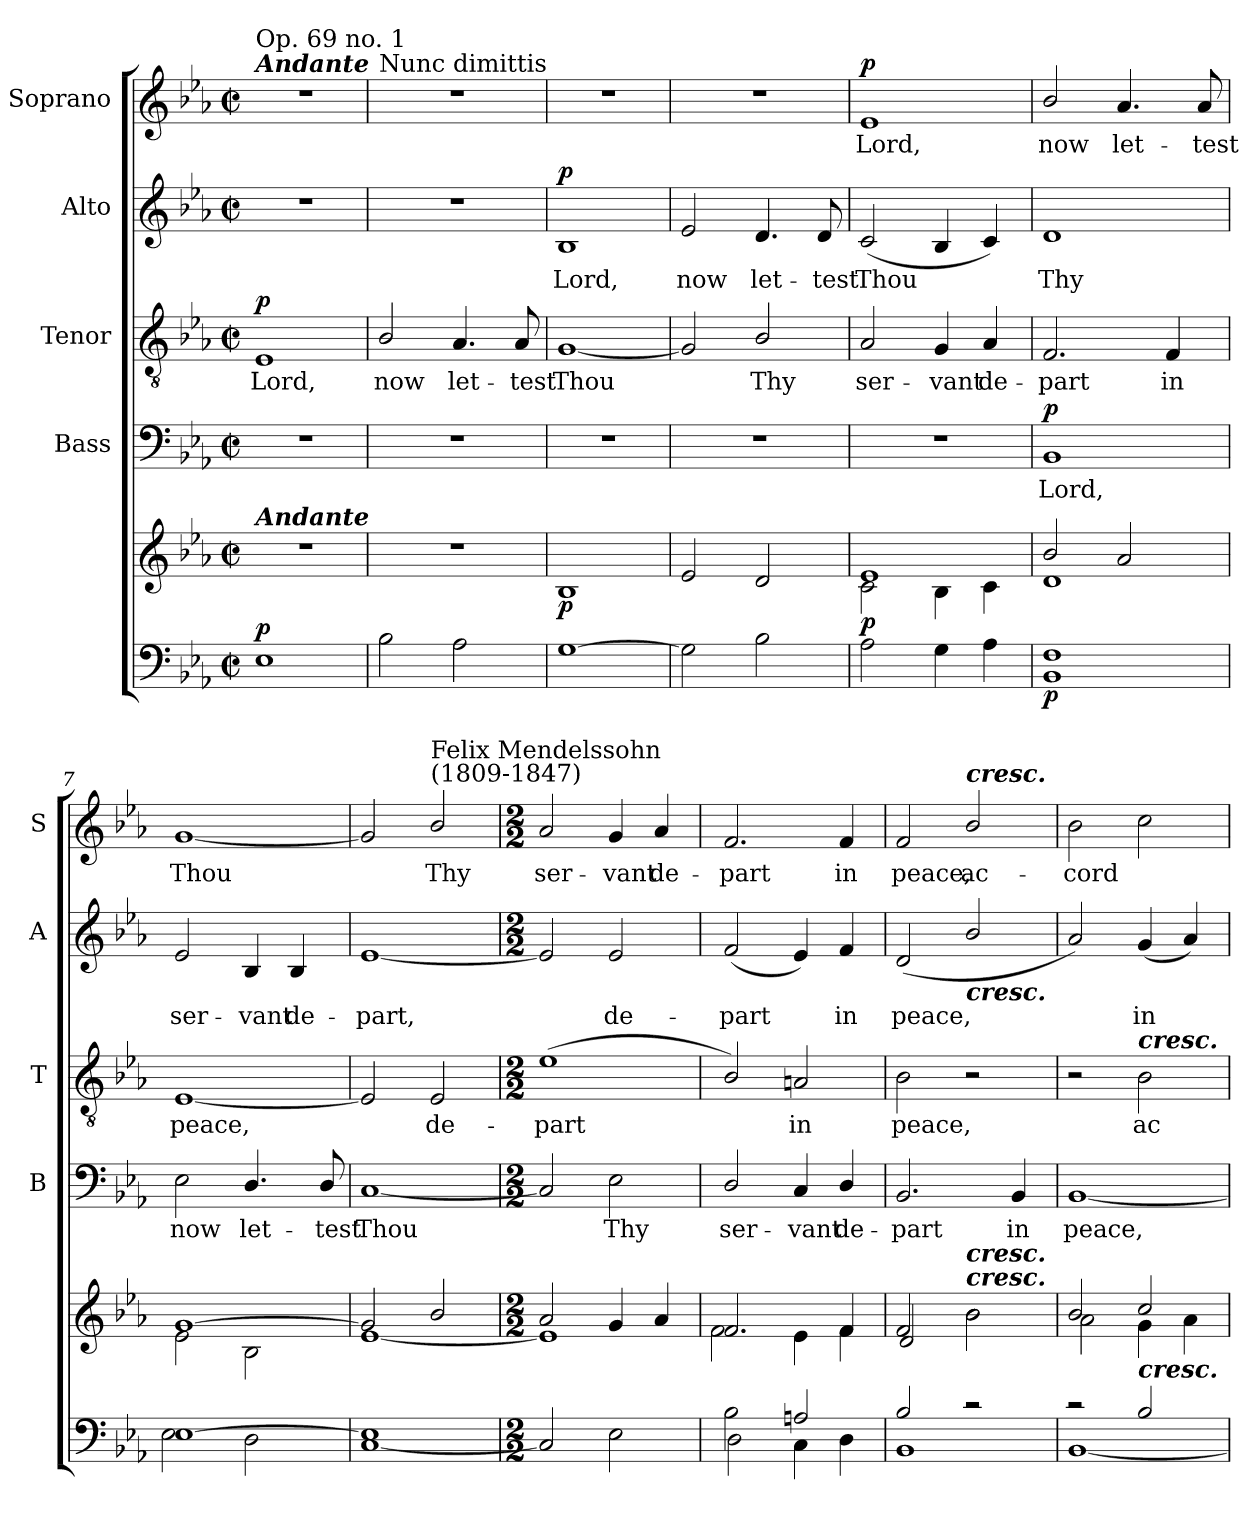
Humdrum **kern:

**kern	**kern	**dynam	**kern	**text	**dynam	**kern	**text	**dynam	**kern	**text	**dynam	**kern	**text	**dynam
*part5	*part5	*part5	*part4	*part4	*part4	*part3	*part3	*part3	*part2	*part2	*part2	*part1	*part1	*part1
*staff6	*staff5	*staff5/6	*staff4	*staff4	*staff4	*staff3	*staff3	*staff3	*staff2	*staff2	*staff2	*staff1	*staff1	*staff1
*	*	*	*I"Bass	*	*	*I"Tenor	*	*	*I"Alto	*	*	*I"Soprano	*	*
*	*	*	*I'B	*	*	*I'T	*	*	*I'A	*	*	*I'S	*	*
*clefF4	*clefG2	*	*clefF4	*	*	*clefGv2	*	*	*clefG2	*	*	*clefG2	*	*
*k[b-e-a-]	*k[b-e-a-]	*	*k[b-e-a-]	*	*	*k[b-e-a-]	*	*	*k[b-e-a-]	*	*	*k[b-e-a-]	*	*
*E-:	*E-:	*	*E-:	*	*	*E-:	*	*	*E-:	*	*	*E-:	*	*
*M2/2	*M2/2	*	*M2/2	*	*	*M2/2	*	*	*M2/2	*	*	*M2/2	*	*
*met(c|)	*met(c|)	*	*met(c|)	*	*	*met(c|)	*	*	*met(c|)	*	*	*met(c|)	*	*
=1	=1	=1	=1	=1	=1	=1	=1	=1	=1	=1	=1	=1	=1	=1
*^	*	*	*	*	*	*	*	*	*	*	*	*	*	*
!	!	!	!	!	!	!	!	!	!	!	!	!	!LO:TX:a:Bi:t=Andante	!	!
!	!	!	!	!	!	!	!	!	!	!	!	!	!LO:TX:a:t=Op. 69 no. 1	!	!
!	!	!LO:TX:a:Bi:t=Andante	!	!	!	!	!	!	!	!	!	!	!	!	!
!	!	!	!LO:DY:a=2	!	!	!	!	!LO:LY:b	!LO:DY:b	!	!	!	!	!	!
1E-	1ryy	1r	p	1r	.	.	1E-	Lord,	p	1r	.	.	1r	.	.
=2	=2	=2	=2	=2	=2	=2	=2	=2	=2	=2	=2	=2	=2	=2	=2
!	!	!	!	!	!	!	!	!	!	!	!	!	!LO:TX:a:t=Nunc dimittis	!	!
!	!	!	!	!	!	!	!	!LO:LY:b	!	!	!	!	!	!	!
2B-\	1ryy	1r	.	1r	.	.	2B-/	now	.	1r	.	.	1r	.	.
!	!	!	!	!	!	!	!	!LO:LY:b	!	!	!	!	!	!	!
2A-\	.	.	.	.	.	.	4.A-/	let-	.	.	.	.	.	.	.
!	!	!	!	!	!	!	!	!LO:LY:b	!	!	!	!	!	!	!
.	.	.	.	.	.	.	8A-/	-test	.	.	.	.	.	.	.
=3	=3	=3	=3	=3	=3	=3	=3	=3	=3	=3	=3	=3	=3	=3	=3
*	*	*^	*	*	*	*	*	*	*	*	*	*	*	*	*
!	!	!	!	!LO:DY:b	!	!	!	!	!LO:LY:b	!	!	!LO:LY:b	!LO:DY:b	!	!	!
[1G	1ryy	1ryy	1B-	p	1r	.	.	[1G	Thou	.	1B-	Lord,	p	1r	.	.
=4	=4	=4	=4	=4	=4	=4	=4	=4	=4	=4	=4	=4	=4	=4	=4	=4
!	!	!	!	!	!	!	!	!	!	!	!	!LO:LY:b	!	!	!	!
2G\]	1ryy	1ryy	2e-/	.	1r	.	.	2G/]	.	.	2e-/	now	.	1r	.	.
!	!	!	!	!	!	!	!	!	!LO:LY:b	!	!	!LO:LY:b	!	!	!	!
2B-\	.	.	2d/	.	.	.	.	2B-/	Thy	.	4.d/	let-	.	.	.	.
!	!	!	!	!	!	!	!	!	!	!	!	!LO:LY:b	!	!	!	!
.	.	.	.	.	.	.	.	.	.	.	8d/	-test	.	.	.	.
=5	=5	=5	=5	=5	=5	=5	=5	=5	=5	=5	=5	=5	=5	=5	=5	=5
!	!	!	!	!LO:DY:b	!	!	!	!	!LO:LY:b	!	!	!LO:LY:b	!	!	!LO:LY:b	!LO:DY:b
2A-\	1ryy	1e-	2c\	p	1r	.	.	2A-/	ser-	.	(<2c/	Thou	.	1e-	Lord,	p
!	!	!	!	!	!	!	!	!	!LO:LY:b	!	!	!	!	!	!	!
4G\	.	.	4B-\	.	.	.	.	4G/	-vant	.	4B-/	.	.	.	.	.
!	!	!	!	!	!	!	!	!	!LO:LY:b	!	!	!	!	!	!	!
4A-\	.	.	4c\	.	.	.	.	4A-/	de-	.	4c/)	.	.	.	.	.
=6	=6	=6	=6	=6	=6	=6	=6	=6	=6	=6	=6	=6	=6	=6	=6	=6
!	!	!	!	!LO:DY:b=2	!	!LO:LY:b	!LO:DY:b	!	!LO:LY:b	!	!	!LO:LY:b	!	!	!LO:LY:b	!
1F	1BB-	2b-/	1d	p	1BB-	Lord,	p	2.F/	-part	.	1d	Thy	.	2b-/	now	.
!	!	!	!	!	!	!	!	!	!	!	!	!	!	!	!LO:LY:b	!
.	.	2a-/	.	.	.	.	.	.	.	.	.	.	.	4.a-/	let-	.
!	!	!	!	!	!	!	!	!	!LO:LY:b	!	!	!	!	!	!	!
.	.	.	.	.	.	.	.	4F/	in	.	.	.	.	.	.	.
!	!	!	!	!	!	!	!	!	!	!	!	!	!	!	!LO:LY:b	!
.	.	.	.	.	.	.	.	.	.	.	.	.	.	8a-/	-test	.
=7	=7	=7	=7	=7	=7	=7	=7	=7	=7	=7	=7	=7	=7	=7	=7	=7
!	!	!	!	!	!	!LO:LY:b	!	!	!LO:LY:b	!	!	!LO:LY:b	!	!	!LO:LY:b	!
[>1E-	2E-\	[>1g	2e-\	.	2E-\	now	.	[1E-	peace,	.	2e-/	ser-	.	[1g	Thou	.
!	!	!	!	!	!	!LO:LY:b	!	!	!	!	!	!LO:LY:b	!	!	!	!
.	2D\	.	2B-\	.	4.D/	let-	.	.	.	.	4B-/	-vant	.	.	.	.
!	!	!	!	!	!	!	!	!	!	!	!	!LO:LY:b	!	!	!	!
.	.	.	.	.	.	.	.	.	.	.	4B-/	de-	.	.	.	.
!	!	!	!	!	!	!LO:LY:b	!	!	!	!	!	!	!	!	!	!
.	.	.	.	.	8D/	-test	.	.	.	.	.	.	.	.	.	.
=8	=8	=8	=8	=8	=8	=8	=8	=8	=8	=8	=8	=8	=8	=8	=8	=8
!	!	!	!	!	!	!LO:LY:b	!	!	!	!	!	!LO:LY:b	!	!	!	!
1E-]	[<1C	2g/]	[<1e-	.	[1C	Thou	.	2E-/]	.	.	[1e-	-part,	.	2g/]	.	.
!	!	!	!	!	!	!	!	!	!	!	!	!	!	!LO:TX:a:t=Felix Mendelssohn\n(1809-1847)	!	!
!	!	!	!	!	!	!	!	!	!LO:LY:b	!	!	!	!	!	!LO:LY:b	!
.	.	2b-/	.	.	.	.	.	2E-/	de-	.	.	.	.	2b-/	Thy	.
!!LO:LB:g=z
=9	=9	=9	=9	=9	=9	=9	=9	=9	=9	=9	=9	=9	=9	=9	=9	=9
*M2/2	*	*M2/2	*	*	*M2/2	*	*	*M2/2	*	*	*M2/2	*	*	*M2/2	*	*
!	!	!	!	!	!	!	!	!	!LO:LY:b	!	!	!	!	!	!LO:LY:b	!
1ryy	2C/]	2a-/	1e-]	.	2C/]	.	.	(<1e-	-part	.	2e-/]	.	.	2a-/	ser-	.
!	!	!	!	!	!	!LO:LY:b	!	!	!	!	!	!LO:LY:b	!	!	!LO:LY:b	!
.	2E-\	4g/	.	.	2E-\	Thy	.	.	.	.	2e-/	de-	.	4g/	-vant	.
!	!	!	!	!	!	!	!	!	!	!	!	!	!	!	!LO:LY:b	!
.	.	4a-/	.	.	.	.	.	.	.	.	.	.	.	4a-/	de-	.
=10	=10	=10	=10	=10	=10	=10	=10	=10	=10	=10	=10	=10	=10	=10	=10	=10
!	!	!	!	!	!	!LO:LY:b	!	!	!	!	!	!LO:LY:b	!	!	!LO:LY:b	!
2B-\	2D\	2.f/	2f\	.	2D/	ser-	.	2B-/)	.	.	(<2f/	-part	.	2.f/	-part	.
!	!	!	!	!	!	!LO:LY:b	!	!	!LO:LY:b	!	!	!	!	!	!	!
2An/	4C\	.	4e-\	.	4C/	-vant	.	2An/	in	.	4e-/)	.	.	.	.	.
!	!	!	!	!	!	!LO:LY:b	!	!	!	!	!	!LO:LY:b	!	!	!LO:LY:b	!
.	4D\	4f/	4f\	.	4D/	de-	.	.	.	.	4f/	in	.	4f/	in	.
=11	=11	=11	=11	=11	=11	=11	=11	=11	=11	=11	=11	=11	=11	=11	=11	=11
!	!	!	!	!	!	!LO:LY:b	!	!	!LO:LY:b	!	!	!LO:LY:b	!	!	!LO:LY:b	!
2B-/	1BB-	2f/	2d/	.	2.BB-/	-part	.	2B-\	peace,	.	(<2d/	peace,	.	2f/	peace,	.
!	!	!	!	!	!	!	!	!	!	!	!	!	!	!LO:TX:a:Bi:t=cresc.	!	!
!	!	!	!	!	!	!	!	!	!	!	!LO:TX:b:Bi:t=cresc.	!	!	!	!	!
!	!	!LO:TX:a:Bi:t=cresc.	!	!	!	!	!	!	!	!	!	!	!	!	!	!
!	!	!LO:TX:a:Bi:t=cresc.	!	!	!	!	!	!	!	!	!	!	!	!	!	!
!	!	!	!	!	!	!	!	!	!	!	!	!	!	!	!LO:LY:b	!
2r	.	2b-\	2b-\	.	.	.	.	2r	.	.	2b-/	.	.	2b-/	ac-	.
!	!	!	!	!	!	!LO:LY:b	!	!	!	!	!	!	!	!	!	!
.	.	.	.	.	4BB-/	in	.	.	.	.	.	.	.	.	.	.
=12	=12	=12	=12	=12	=12	=12	=12	=12	=12	=12	=12	=12	=12	=12	=12	=12
!	!	!	!	!	!	!LO:LY:b	!	!	!	!	!	!	!	!	!LO:LY:b	!
2r	[<1BB-	2b-/	2a-\	.	[1BB-	peace,	.	2r	.	.	2a-/)	.	.	2b-\	-cord­	.
!	!	!	!	!	!	!	!	!LO:TX:a:Bi:t=cresc.	!	!	!	!	!	!	!	!
!LO:TX:a:Bi:t=cresc.	!	!	!	!	!	!	!	!	!	!	!	!	!	!	!	!
!	!	!	!	!	!	!	!	!	!LO:LY:b	!	!	!LO:LY:b	!	!	!	!
2B-/	.	2cc/	4g\	.	.	.	.	2B-\	ac-	.	(<4g/	in	.	2cc\	.	.
.	.	.	4a-\	.	.	.	.	.	.	.	4a-/)	.	.	.	.	.
*v	*v	*	*	*	*	*	*	*	*	*	*	*	*	*	*	*
*	*v	*v	*	*	*	*	*	*	*	*	*	*	*	*	*
=	=	=	=	=	=	=	=	=	=	=	=	=	=	=
*-	*-	*-	*-	*-	*-	*-	*-	*-	*-	*-	*-	*-	*-	*-
